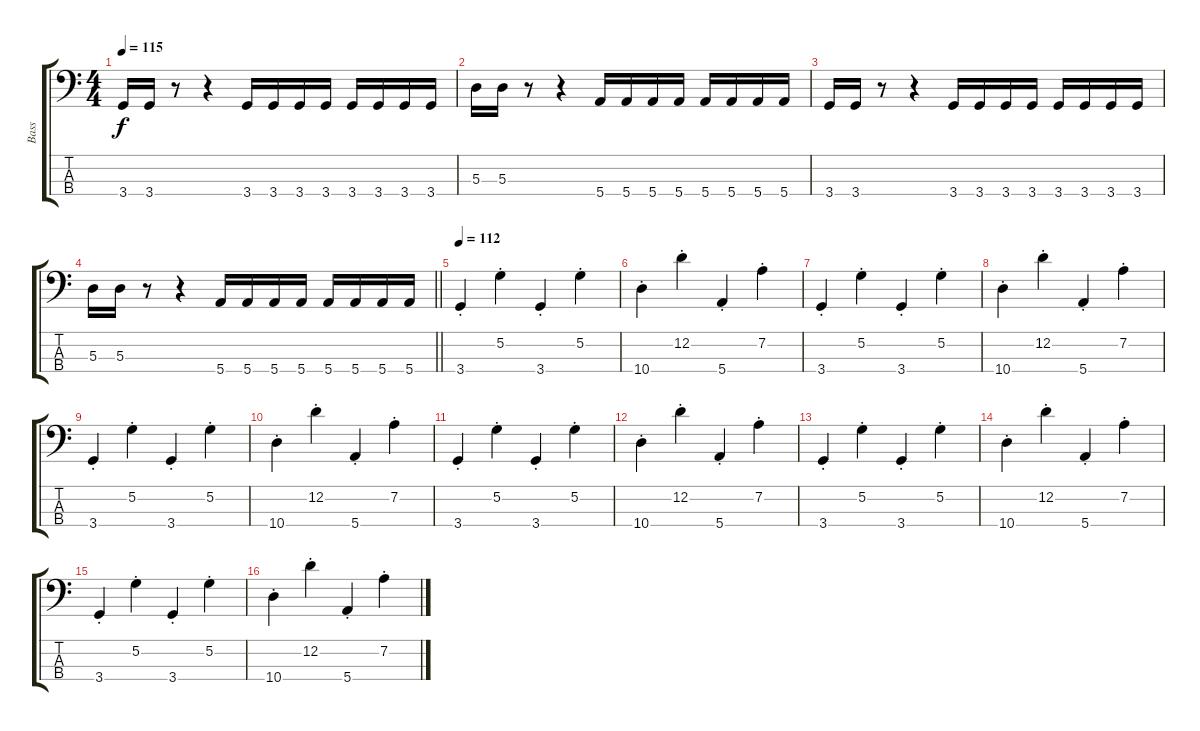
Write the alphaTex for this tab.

\track ("Bass" "Bass") {instrument electricbasspick}
\staff {score tabs}
\tuning (G2 D2 A1 E1) {hide}
\ts (4 4)
\tempo 115
\clef f4
\ks c
3.4.16{dy f} 3.4.16 r.8 r.4 3.4.16 3.4.16 3.4.16 3.4.16 3.4.16 3.4.16 3.4.16 3.4.16 |
5.3.16 5.3.16 r.8 r.4 5.4.16 5.4.16 5.4.16 5.4.16 5.4.16 5.4.16 5.4.16 5.4.16 |
3.4.16 3.4.16 r.8 r.4 3.4.16 3.4.16 3.4.16 3.4.16 3.4.16 3.4.16 3.4.16 3.4.16 |
\barLineRight lightlight
5.3.16 5.3.16 r.8 r.4 5.4.16 5.4.16 5.4.16 5.4.16 5.4.16 5.4.16 5.4.16 5.4.16 |
\tempo 112
3.4{st}.4 5.2{st}.4 3.4{st}.4 5.2{st}.4 |
10.4{st}.4 12.2{st}.4 5.4{st}.4 7.2{st}.4 |
3.4{st}.4 5.2{st}.4 3.4{st}.4 5.2{st}.4 |
10.4{st}.4 12.2{st}.4 5.4{st}.4 7.2{st}.4 |
3.4{st}.4 5.2{st}.4 3.4{st}.4 5.2{st}.4 |
10.4{st}.4 12.2{st}.4 5.4{st}.4 7.2{st}.4 |
3.4{st}.4 5.2{st}.4 3.4{st}.4 5.2{st}.4 |
10.4{st}.4 12.2{st}.4 5.4{st}.4 7.2{st}.4 |
3.4{st}.4 5.2{st}.4 3.4{st}.4 5.2{st}.4 |
10.4{st}.4 12.2{st}.4 5.4{st}.4 7.2{st}.4 |
3.4{st}.4 5.2{st}.4 3.4{st}.4 5.2{st}.4 |
10.4{st}.4 12.2{st}.4 5.4{st}.4 7.2{st}.4
